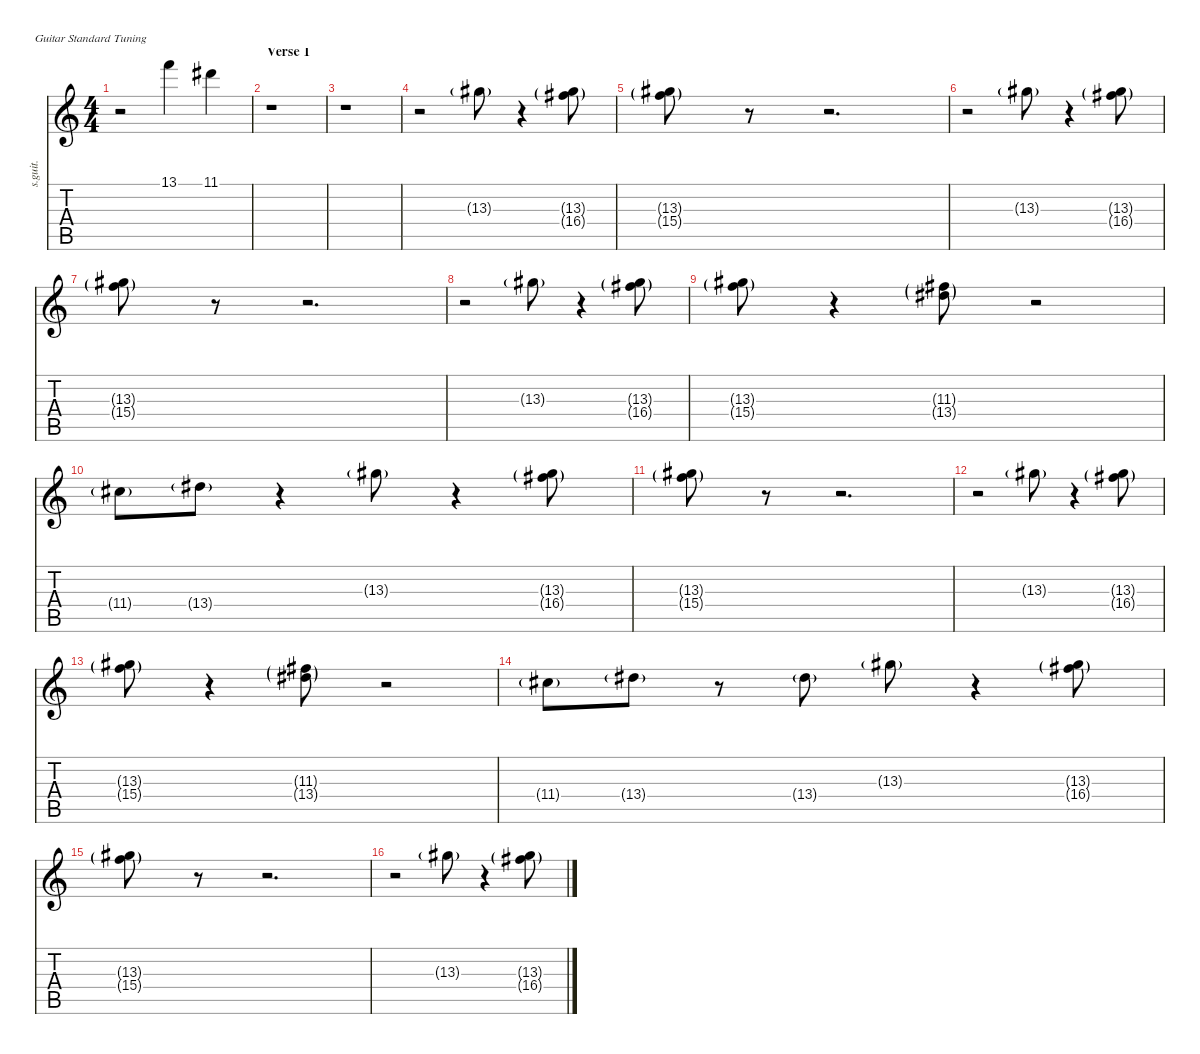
\defaultSystemsLayout 4
\hideDynamics
\bracketExtendMode nobrackets
\track ("\"Feel Good\" (Stuart \"2D\" Pot)" "s.guit.") {instrument shakuhachi}
\staff {score tabs}
\tuning (E4 B3 G3 D3 A2 E2)
\displaytranspose 12
\ts (4 4)
\tempo (139 hide)
\clef g2
\ks c
r.2{dy f} 13.1.4{lyrics (0 "") lyrics (1 "") lyrics (2 "") lyrics (3 "") lyrics (4 "")} 11.1{acc #}.4{lyrics (0 "") lyrics (1 "") lyrics (2 "") lyrics (3 "") lyrics (4 "")} |
\section ("" "Verse 1")
r.1 |
r.1 |
r.2 13.3{g acc #}.8{lyrics (0 "") lyrics (1 "") lyrics (2 "") lyrics (3 "") lyrics (4 "") dy mp} r.4 (13.3{g acc #} 16.4{g acc #}).8{lyrics (0 "") lyrics (1 "") lyrics (2 "") lyrics (3 "") lyrics (4 "")} |
(13.3{g acc #} 15.4{g}).8{lyrics (0 "") lyrics (1 "") lyrics (2 "") lyrics (3 "") lyrics (4 "")} r.8 r.2{d} |
r.2 13.3{g acc #}.8{lyrics (0 "") lyrics (1 "") lyrics (2 "") lyrics (3 "") lyrics (4 "")} r.4 (13.3{g acc #} 16.4{g acc #}).8{lyrics (0 "") lyrics (1 "") lyrics (2 "") lyrics (3 "") lyrics (4 "")} |
(13.3{g acc #} 15.4{g}).8{lyrics (0 "") lyrics (1 "") lyrics (2 "") lyrics (3 "") lyrics (4 "")} r.8 r.2{d} |
r.2 13.3{g acc #}.8{lyrics (0 "") lyrics (1 "") lyrics (2 "") lyrics (3 "") lyrics (4 "")} r.4 (13.3{g acc #} 16.4{g acc #}).8{lyrics (0 "") lyrics (1 "") lyrics (2 "") lyrics (3 "") lyrics (4 "")} |
(13.3{g acc #} 15.4{g}).8{lyrics (0 "") lyrics (1 "") lyrics (2 "") lyrics (3 "") lyrics (4 "")} r.4 (11.3{g acc #} 13.4{g acc #}).8{lyrics (0 "") lyrics (1 "") lyrics (2 "") lyrics (3 "") lyrics (4 "")} r.2 |
11.4{g acc #}.8{lyrics (0 "") lyrics (1 "") lyrics (2 "") lyrics (3 "") lyrics (4 "")} 13.4{g acc #}.8{lyrics (0 "") lyrics (1 "") lyrics (2 "") lyrics (3 "") lyrics (4 "")} r.4 13.3{g acc #}.8{lyrics (0 "") lyrics (1 "") lyrics (2 "") lyrics (3 "") lyrics (4 "")} r.4 (13.3{g acc #} 16.4{g acc #}).8{lyrics (0 "") lyrics (1 "") lyrics (2 "") lyrics (3 "") lyrics (4 "")} |
(13.3{g acc #} 15.4{g}).8{lyrics (0 "") lyrics (1 "") lyrics (2 "") lyrics (3 "") lyrics (4 "")} r.8 r.2{d} |
r.2 13.3{g acc #}.8{lyrics (0 "") lyrics (1 "") lyrics (2 "") lyrics (3 "") lyrics (4 "")} r.4 (13.3{g acc #} 16.4{g acc #}).8{lyrics (0 "") lyrics (1 "") lyrics (2 "") lyrics (3 "") lyrics (4 "")} |
(13.3{g acc #} 15.4{g}).8{lyrics (0 "") lyrics (1 "") lyrics (2 "") lyrics (3 "") lyrics (4 "")} r.4 (11.3{g acc #} 13.4{g acc #}).8{lyrics (0 "") lyrics (1 "") lyrics (2 "") lyrics (3 "") lyrics (4 "")} r.2 |
11.4{g acc #}.8{lyrics (0 "") lyrics (1 "") lyrics (2 "") lyrics (3 "") lyrics (4 "")} 13.4{g acc #}.8{lyrics (0 "") lyrics (1 "") lyrics (2 "") lyrics (3 "") lyrics (4 "")} r.8 13.4{g acc #}.8{lyrics (0 "") lyrics (1 "") lyrics (2 "") lyrics (3 "") lyrics (4 "")} 13.3{g acc #}.8{lyrics (0 "") lyrics (1 "") lyrics (2 "") lyrics (3 "") lyrics (4 "")} r.4 (13.3{g acc #} 16.4{g acc #}).8{lyrics (0 "") lyrics (1 "") lyrics (2 "") lyrics (3 "") lyrics (4 "")} |
(13.3{g acc #} 15.4{g}).8{lyrics (0 "") lyrics (1 "") lyrics (2 "") lyrics (3 "") lyrics (4 "")} r.8 r.2{d} |
r.2 13.3{g acc #}.8{lyrics (0 "") lyrics (1 "") lyrics (2 "") lyrics (3 "") lyrics (4 "")} r.4 (13.3{g acc #} 16.4{g acc #}).8{lyrics (0 "") lyrics (1 "") lyrics (2 "") lyrics (3 "") lyrics (4 "")}
